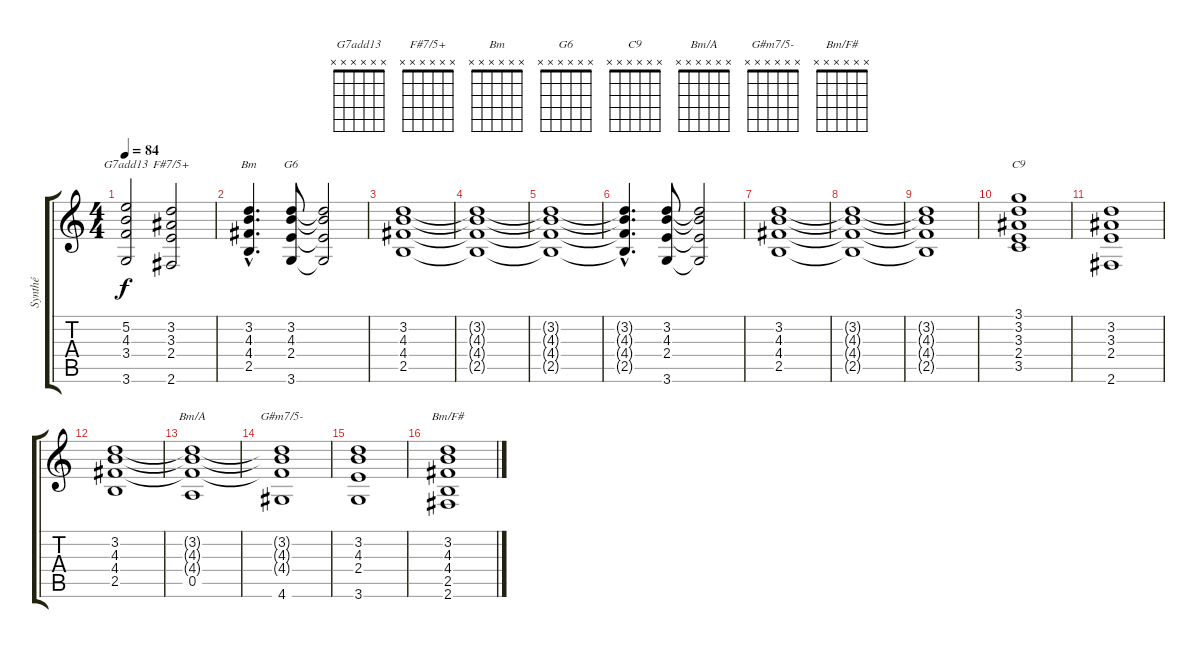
\track ("Synthé" "Synthé") {instrument percussiveorgan}
\staff {score tabs}
\tuning (E5 B4 G4 D4 A3 E3) {hide}
\chord ("G7add13" x x x x x x) {firstfret 0}
\chord ("F#7/5+" x x x x x x) {firstfret 0}
\chord ("Bm" x x x x x x) {firstfret 0}
\chord ("G6" x x x x x x) {firstfret 0}
\chord ("C9" x x x x x x) {firstfret 0}
\chord ("Bm/A" x x x x x x) {firstfret 0}
\chord ("G#m7/5-" x x x x x x) {firstfret 0}
\chord ("Bm/F#" x x x x x x) {firstfret 0}
\ts (4 4)
\tempo 84
\clef g2
\ks c
(5.2 4.3 3.4 3.6).2{ch "G7add13" dy f} (3.2 3.3 2.4 2.6).2{ch "F#7/5+"} |
(3.2{hac} 4.3{hac} 4.4{hac} 2.5{hac}).4{d ch "Bm"} (3.2 4.3 2.4 3.6).8{ch "G6"} (3.2{t} 4.3{t} 2.4{t} 3.6{t}).2 |
(3.2 4.3 4.4 2.5).1 |
(3.2{t} 4.3{t} 4.4{t} 2.5{t}).1 |
(3.2{t} 4.3{t} 4.4{t} 2.5{t}).1 |
(3.2{hac t} 4.3{hac t} 4.4{hac t} 2.5{hac t}).4{d} (3.2 4.3 2.4 3.6).8 (3.2{t} 4.3{t} 2.4{t} 3.6{t}).2 |
(3.2 4.3 4.4 2.5).1 |
(3.2{t} 4.3{t} 4.4{t} 2.5{t}).1 |
(3.2{t} 4.3{t} 4.4{t} 2.5{t}).1 |
(3.1 3.2 3.3 2.4 3.5).1{ch "C9"} |
(3.2 3.3 2.4 2.6).1 |
(3.2 4.3 4.4 2.5).1 |
(3.2{t} 4.3{t} 4.4{t} 0.5).1{ch "Bm/A"} |
(3.2{t} 4.3{t} 4.4{t} 4.6).1{ch "G#m7/5-"} |
(3.2 4.3 2.4 3.6).1 |
(3.2 4.3 4.4 2.5 2.6).1{ch "Bm/F#"}
